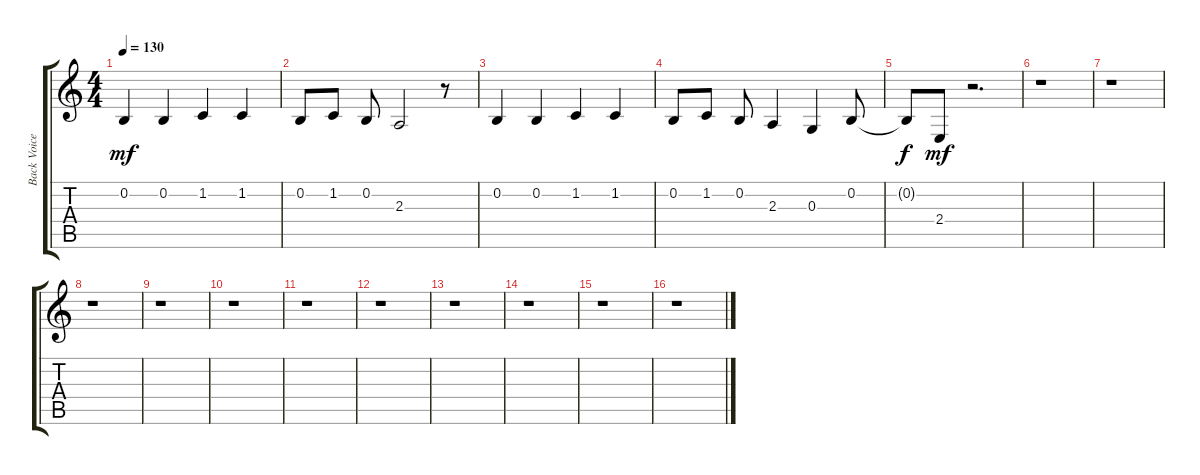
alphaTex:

\track ("Back Voice1" "Back Voice") {instrument flute}
\staff {score tabs}
\tuning (E4 B3 G3 D3 A2 E2) {hide}
\ts (4 4)
\tempo 130
\clef g2
\ks c
0.2.4{dy mf} 0.2.4 1.2.4 1.2.4 |
0.2.8 1.2.8 0.2.8 2.3.2 r.8 |
0.2.4 0.2.4 1.2.4 1.2.4 |
0.2.8 1.2.8 0.2.8 2.3.4 0.3.4 0.2.8 |
0.2{t}.8{dy f} 2.4.8{dy mf} r.2{d} |
r.1 |
r.1 |
r.1 |
r.1 |
r.1 |
r.1 |
r.1 |
r.1 |
r.1 |
r.1 |
r.1
